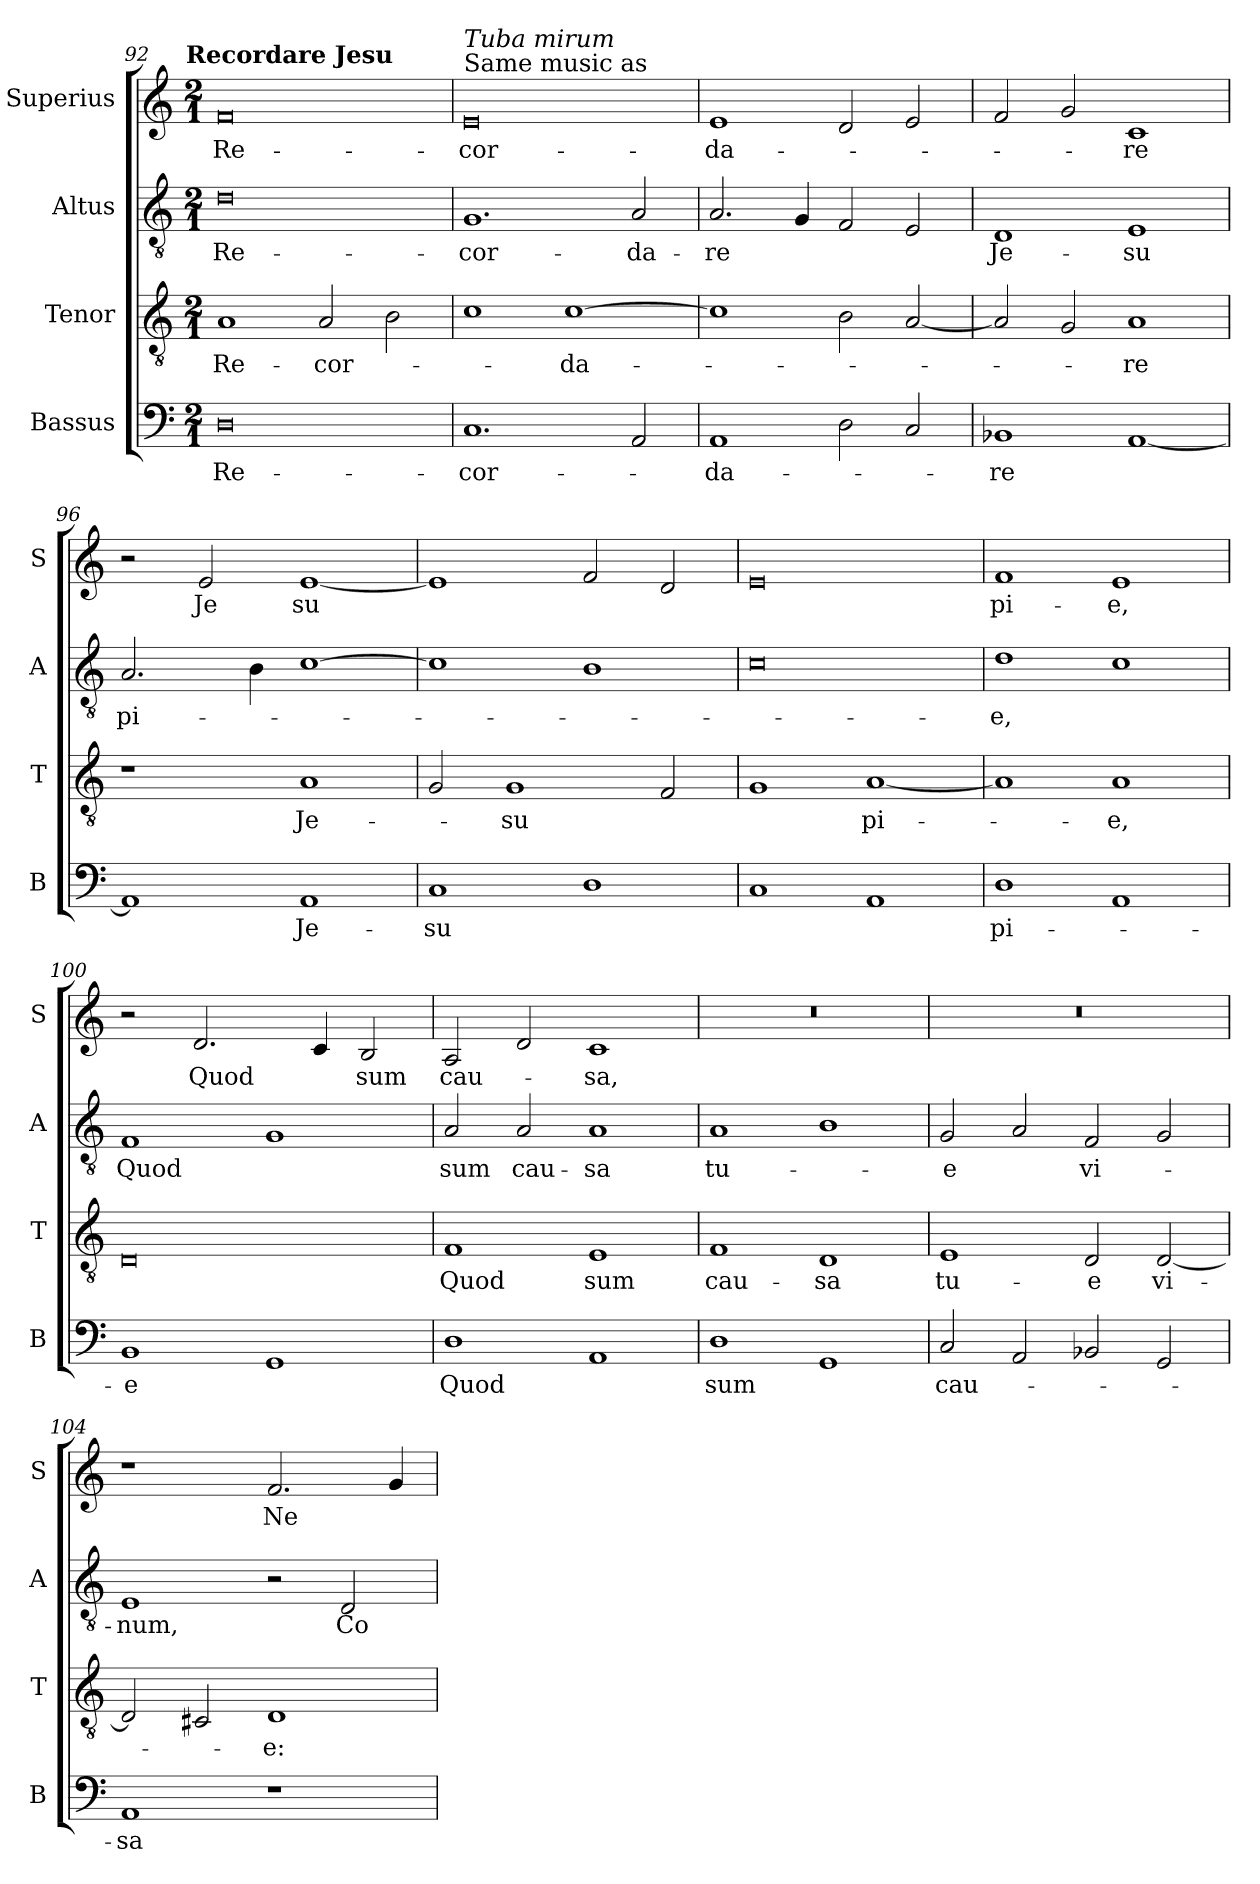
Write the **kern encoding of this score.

**kern	**text	**kern	**text	**kern	**text	**kern	**text
*part4	*part4	*part3	*part3	*part2	*part2	*part1	*part1
*staff4	*staff4	*staff3	*staff3	*staff2	*staff2	*staff1	*staff1
*I"Bassus	*	*I"Tenor	*	*I"Altus	*	*I"Superius	*
*I'B	*	*I'T	*	*I'A	*	*I'S	*
!!LO:PB:g=z
*clefF4	*	*clefGv2	*	*clefGv2	*	*clefG2	*
*k[]	*	*k[]	*	*k[]	*	*k[]	*
!!LO:TX:omd:t=Recordare Jesu
*M2/1	*	*M2/1	*	*M2/1	*	*M2/1	*
=92	=92	=92	=92	=92	=92	=92	=92
0D	Re-	1A	Re-	0d	Re-	0f	Re-
.	.	2A/	-cor-	.	.	.	.
.	.	2B\	.	.	.	.	.
=93	=93	=93	=93	=93	=93	=93	=93
!	!	!	!	!	!	!LO:TX:a:t=Same music as	!
!	!	!	!	!	!	!LO:TX:a:i:t=Tuba mirum	!
1.C	-cor-	1c	.	1.G	-cor-	0e	-cor-
.	.	[1c	-da-	.	.	.	.
2AA/	.	.	.	2A/	-da-	.	.
=94	=94	=94	=94	=94	=94	=94	=94
1AA	-da-	1c]	.	2.A/	-re	1e	-da-
.	.	.	.	4G/	.	.	.
2D\	.	2B\	.	2F/	.	2d/	.
2C/	.	[2A/	.	2E/	.	2e/	.
=95	=95	=95	=95	=95	=95	=95	=95
1BB-X	-re	2A/]	.	1D	Je-	2f/	.
.	.	2G/	.	.	.	2g/	.
[1AA	.	1A	-re	1E	-su	1c	-re
=96	=96	=96	=96	=96	=96	=96	=96
1AA]	.	1r	.	2.A/	pi-	2r	.
.	.	.	.	.	.	2e/	Je
.	.	.	.	4B\	.	.	.
1AA	Je-	1A	Je-	[1c	.	[1e	su
=97	=97	=97	=97	=97	=97	=97	=97
1C	-su	2G/	.	1c]	.	1e]	.
.	.	1G	-su	.	.	.	.
1D	.	.	.	1B	.	2f/	.
.	.	2F/	.	.	.	2d/	.
=98	=98	=98	=98	=98	=98	=98	=98
1C	.	1G	.	0c	.	0e	.
1AA	.	[1A	pi-	.	.	.	.
=99	=99	=99	=99	=99	=99	=99	=99
1D	pi-	1A]	.	1d	-e,	1f	pi-
1AA	.	1A	-e,	1c	.	1e	-e,
=100	=100	=100	=100	=100	=100	=100	=100
1BB	-e	0D	.	1F	Quod	2r	.
.	.	.	.	.	.	2.d/	Quod
1GG	.	.	.	1G	.	.	.
.	.	.	.	.	.	4c/	.
.	.	.	.	.	.	2B/	sum
=101	=101	=101	=101	=101	=101	=101	=101
1D	Quod	1F	Quod	2A/	sum	2A/	cau-
.	.	.	.	2A/	cau-	2d/	.
1AA	.	1E	sum	1A	-sa	1c	-sa,
=102	=102	=102	=102	=102	=102	=102	=102
1D	sum	1F	cau-	1A	tu-	0r	.
1GG	.	1D	-sa	1B	.	.	.
=103	=103	=103	=103	=103	=103	=103	=103
2C/	cau-	1E	tu-	2G/	-e	0r	.
2AA/	.	.	.	2A/	.	.	.
2BB-X/	.	2D/	-e	2F/	vi-	.	.
2GG/	.	[2D/	vi-	2G/	.	.	.
=104	=104	=104	=104	=104	=104	=104	=104
1AA	-sa	2D/]	.	1E	-num,	1r	.
.	.	2C#X/	.	.	.	.	.
1r	.	1D	-e:	2r	.	2.f/	Ne
.	.	.	.	2D/	Co-	.	.
.	.	.	.	.	.	4g/	.
=	=	=	=	=	=	=	=
*-	*-	*-	*-	*-	*-	*-	*-
